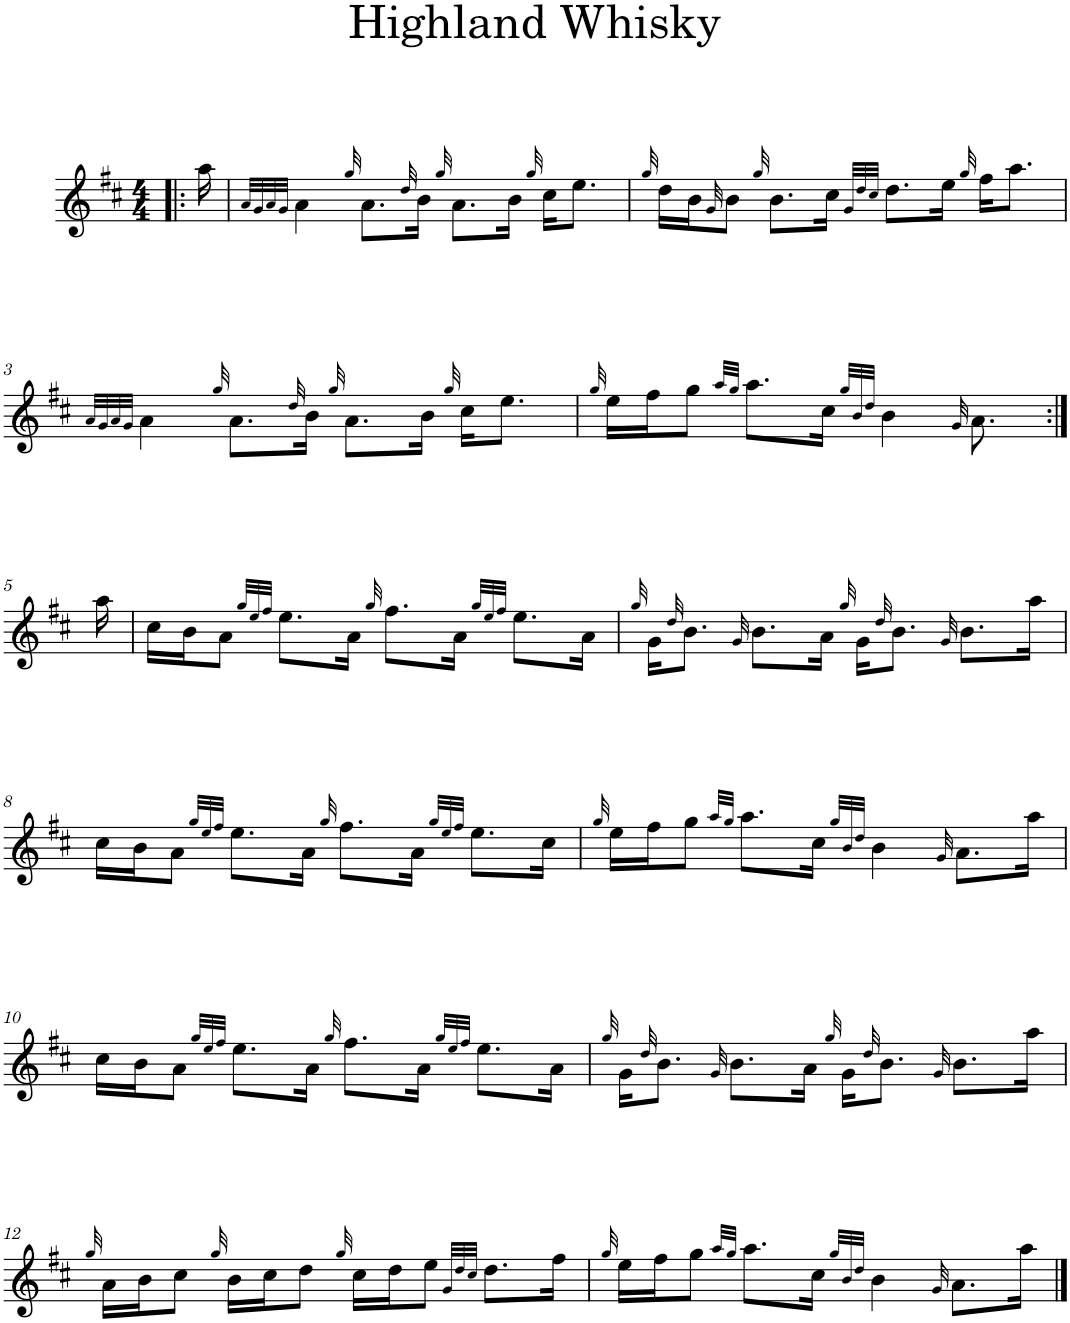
**kern
*part1
*staff1
*I"Piano
*I'Pno.
*clefG2
*k[f#c#]
*M4/4
=!|:
16aa\
=1
32qa/LLL
32qg/
32qa/
32qg/JJJ
4a\
32qgg/
8.a\L
32qdd/
16b\Jk
32qgg/
8.a\L
16b\Jk
32qgg/
16cc#\KL
8.ee\J
=2
32qgg/
16dd\LL
16b\J
32qg/
8b\J
32qgg/
8.b\L
16cc#\Jk
32qg/LLL
32qdd/
32qcc#/JJJ
8.dd\L
16ee\Jk
32qgg/
16ff#\KL
8.aa\J
!!LO:LB:g=z
=3
32qa/LLL
32qg/
32qa/
32qg/JJJ
4a\
32qgg/
8.a\L
32qdd/
16b\Jk
32qgg/
8.a\L
16b\Jk
32qgg/
16cc#\KL
8.ee\J
=4
32qgg/
16ee\LL
16ff#\J
8gg\J
32qaa/LLL
32qgg/JJJ
8.aa\L
16cc#\Jk
32qgg/LLL
32qb/
32qdd/JJJ
4b\
32qg/
8.a\
!!LO:LB:g=z
=5:|!
16aa\
=6
16cc#\LL
16b\J
8a\J
32qgg/LLL
32qee/
32qff#/JJJ
8.ee\L
16a\Jk
32qgg/
8.ff#\L
16a\Jk
32qgg/LLL
32qee/
32qff#/JJJ
8.ee\L
16a\Jk
=7
32qgg/
16g\KL
32qdd/
8.b\J
32qg/
8.b\L
16a\Jk
32qgg/
16g\KL
32qdd/
8.b\J
32qg/
8.b\L
16aa\Jk
!!LO:LB:g=z
=8
16cc#\LL
16b\J
8a\J
32qgg/LLL
32qee/
32qff#/JJJ
8.ee\L
16a\Jk
32qgg/
8.ff#\L
16a\Jk
32qgg/LLL
32qee/
32qff#/JJJ
8.ee\L
16cc#\Jk
=9
32qgg/
16ee\LL
16ff#\J
8gg\J
32qaa/LLL
32qgg/JJJ
8.aa\L
16cc#\Jk
32qgg/LLL
32qb/
32qdd/JJJ
4b\
32qg/
8.a\L
16aa\Jk
!!LO:LB:g=z
=10
16cc#\LL
16b\J
8a\J
32qgg/LLL
32qee/
32qff#/JJJ
8.ee\L
16a\Jk
32qgg/
8.ff#\L
16a\Jk
32qgg/LLL
32qee/
32qff#/JJJ
8.ee\L
16a\Jk
=11
32qgg/
16g\KL
32qdd/
8.b\J
32qg/
8.b\L
16a\Jk
32qgg/
16g\KL
32qdd/
8.b\J
32qg/
8.b\L
16aa\Jk
!!LO:LB:g=z
=12
32qgg/
16a\LL
16b\J
8cc#\J
32qgg/
16b\LL
16cc#\J
8dd\J
32qgg/
16cc#\LL
16dd\J
8ee\J
32qg/LLL
32qdd/
32qcc#/JJJ
8.dd\L
16ff#\Jk
=13
32qgg/
16ee\LL
16ff#\J
8gg\J
32qaa/LLL
32qgg/JJJ
8.aa\L
16cc#\Jk
32qgg/LLL
32qb/
32qdd/JJJ
4b\
32qg/
8.a\L
16aa\Jk
==
*-
